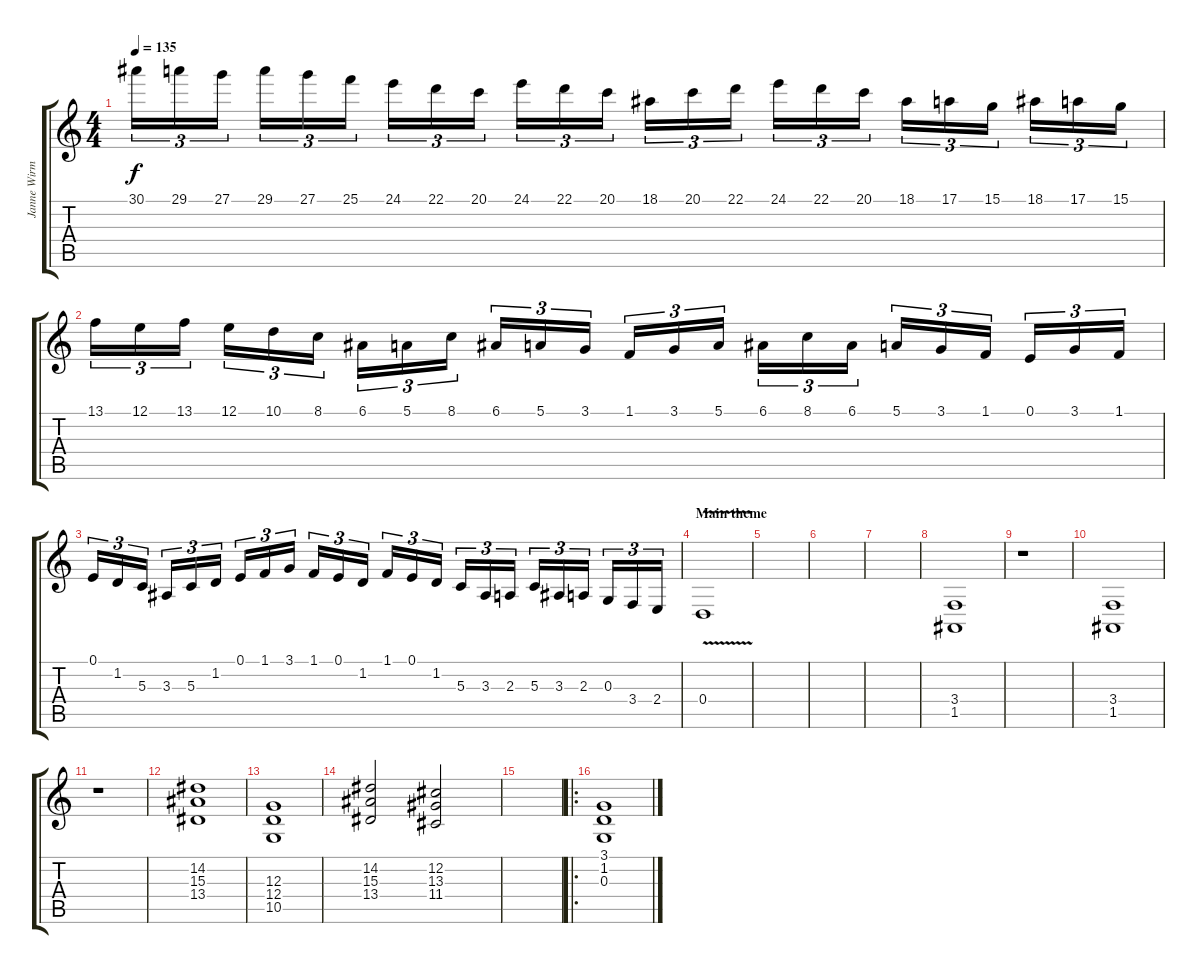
\track ("Janne Wirman" "Janne Wirm") {instrument lead2sawtooth}
\staff {score tabs}
\tuning (E4 Db4 G3 D3 A2 E2) {hide}
\ts (4 4)
\tempo 135
\clef g2
\ks c
30.1.16{tu (3 2) dy f} 29.1.16{tu (3 2)} 27.1.16{tu (3 2)} 29.1.16{tu (3 2)} 27.1.16{tu (3 2)} 25.1.16{tu (3 2)} 24.1.16{tu (3 2)} 22.1.16{tu (3 2)} 20.1.16{tu (3 2)} 24.1.16{tu (3 2)} 22.1.16{tu (3 2)} 20.1.16{tu (3 2)} 18.1.16{tu (3 2)} 20.1.16{tu (3 2)} 22.1.16{tu (3 2)} 24.1.16{tu (3 2)} 22.1.16{tu (3 2)} 20.1.16{tu (3 2)} 18.1.16{tu (3 2)} 17.1.16{tu (3 2)} 15.1.16{tu (3 2)} 18.1.16{tu (3 2)} 17.1.16{tu (3 2)} 15.1.16{tu (3 2)} |
13.1.16{tu (3 2)} 12.1.16{tu (3 2)} 13.1.16{tu (3 2)} 12.1.16{tu (3 2)} 10.1.16{tu (3 2)} 8.1.16{tu (3 2)} 6.1.16{tu (3 2)} 5.1.16{tu (3 2)} 8.1.16{tu (3 2)} 6.1.16{tu (3 2)} 5.1.16{tu (3 2)} 3.1.16{tu (3 2)} 1.1.16{tu (3 2)} 3.1.16{tu (3 2)} 5.1.16{tu (3 2)} 6.1.16{tu (3 2)} 8.1.16{tu (3 2)} 6.1.16{tu (3 2)} 5.1.16{tu (3 2)} 3.1.16{tu (3 2)} 1.1.16{tu (3 2)} 0.1.16{tu (3 2)} 3.1.16{tu (3 2)} 1.1.16{tu (3 2)} |
0.1.16{tu (3 2)} 1.2.16{tu (3 2)} 5.3.16{tu (3 2)} 3.3.16{tu (3 2)} 5.3.16{tu (3 2)} 1.2.16{tu (3 2)} 0.1.16{tu (3 2)} 1.1.16{tu (3 2)} 3.1.16{tu (3 2)} 1.1.16{tu (3 2)} 0.1.16{tu (3 2)} 1.2.16{tu (3 2)} 1.1.16{tu (3 2)} 0.1.16{tu (3 2)} 1.2.16{tu (3 2)} 5.3.16{tu (3 2)} 3.3.16{tu (3 2)} 2.3.16{tu (3 2)} 5.3.16{tu (3 2)} 3.3.16{tu (3 2)} 2.3.16{tu (3 2)} 0.3.16{tu (3 2)} 3.4.16{tu (3 2)} 2.4.16{tu (3 2)} |
\section ("" "Main theme")
0.4{v}.1 |
|
|
|
(3.4 1.5).1{volume 9 instrument pad8sweep} |
r.1 |
(3.4 1.5).1{volume 9 instrument pad8sweep} |
r.1 |
(14.2 15.3 13.4).1{volume 11 instrument stringensemble1} |
(12.3 12.4 10.5).1 |
(14.2 15.3 13.4).2{volume 11 instrument stringensemble1} (12.2 13.3 11.4).2 |
|
\ro
(3.1 1.2 0.3).1{volume 10 instrument stringensemble1}
